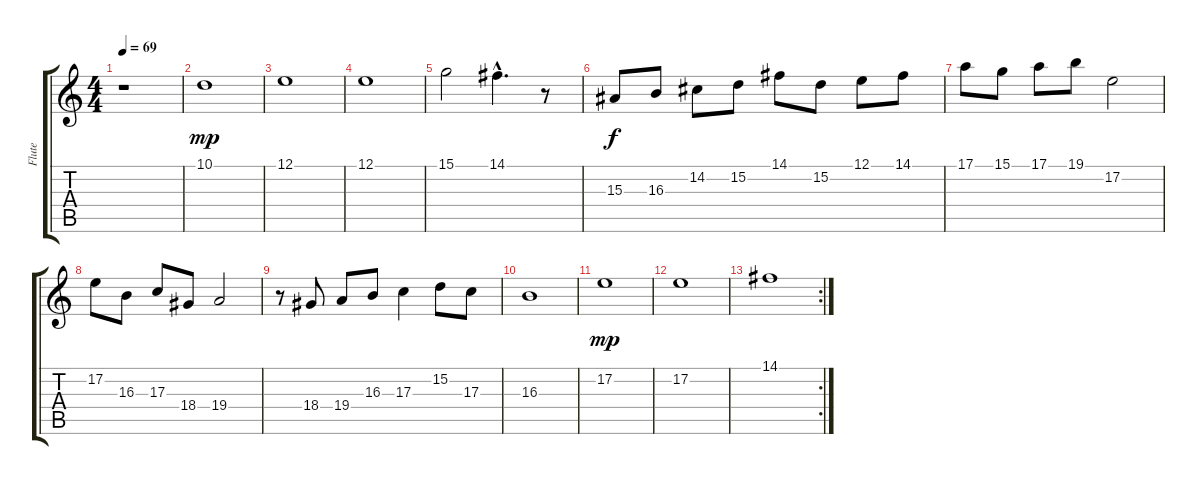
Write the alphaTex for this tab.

\track ("Flute" "Flute") {instrument flute}
\staff {score tabs}
\tuning (E4 B3 G3 D3 A2 E2) {hide}
\ts (4 4)
\tempo 69
\clef g2
\ks c
r.1{dy mp} |
10.1.1 |
12.1.1 |
12.1.1 |
15.1.2 14.1{hac}.4{d} r.8 |
15.3.8{dy f} 16.3.8 14.2.8 15.2.8 14.1.8 15.2.8 12.1.8 14.1.8 |
17.1.8 15.1.8 17.1.8 19.1.8 17.2.2 |
17.2.8 16.3.8 17.3.8 18.4.8 19.4.2 |
r.8 18.4.8 19.4.8 16.3.8 17.3.4 15.2.8 17.3.8 |
16.3.1 |
17.2.1{dy mp} |
17.2.1 |
\rc 2
14.1.1
